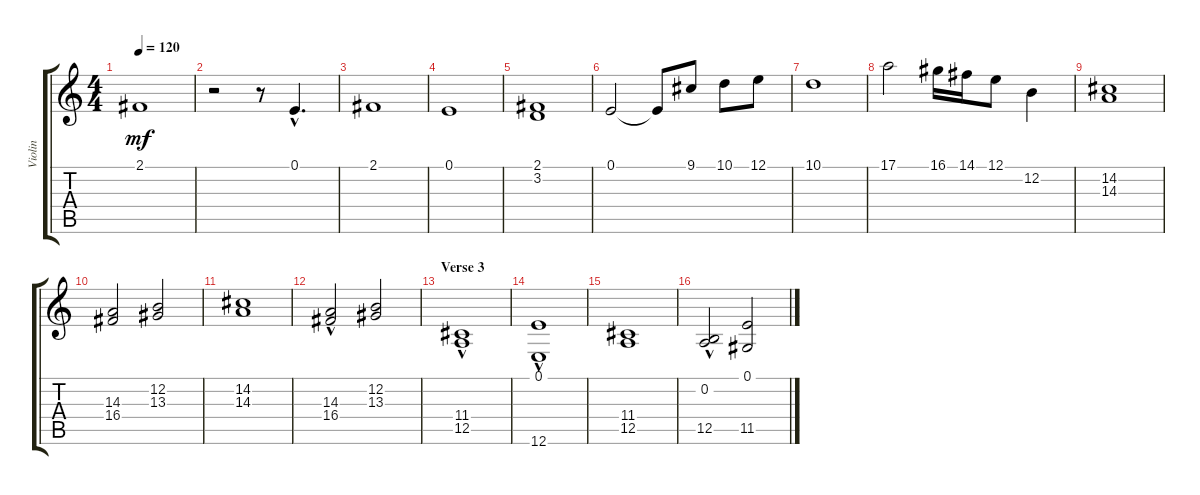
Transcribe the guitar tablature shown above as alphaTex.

\track ("Violin" "Violin") {instrument violin}
\staff {score tabs}
\tuning (E4 B3 G3 D3 A2 E2) {hide}
\ts (4 4)
\tempo 120
\clef g2
\ks c
2.1.1{dy mf} |
r.2 r.8 0.1{hac}.4{d} |
2.1.1 |
0.1.1 |
(2.1 3.2).1 |
0.1.2 0.1{t}.8 9.1.8 10.1.8 12.1.8 |
10.1.1 |
17.1.2 16.1.16 14.1.16 12.1.8 12.2.4 |
(14.2 14.3).1 |
(14.3 16.4).2 (12.2 13.3).2 |
(14.2 14.3).1 |
(14.3 16.4{hac}).2 (12.2 13.3).2 |
\section ("" "Verse 3")
(11.4 12.5{hac}).1 |
(0.1 12.6{hac}).1 |
(11.4 12.5).1 |
(0.2 12.5{hac}).2 (0.1 11.5).2
